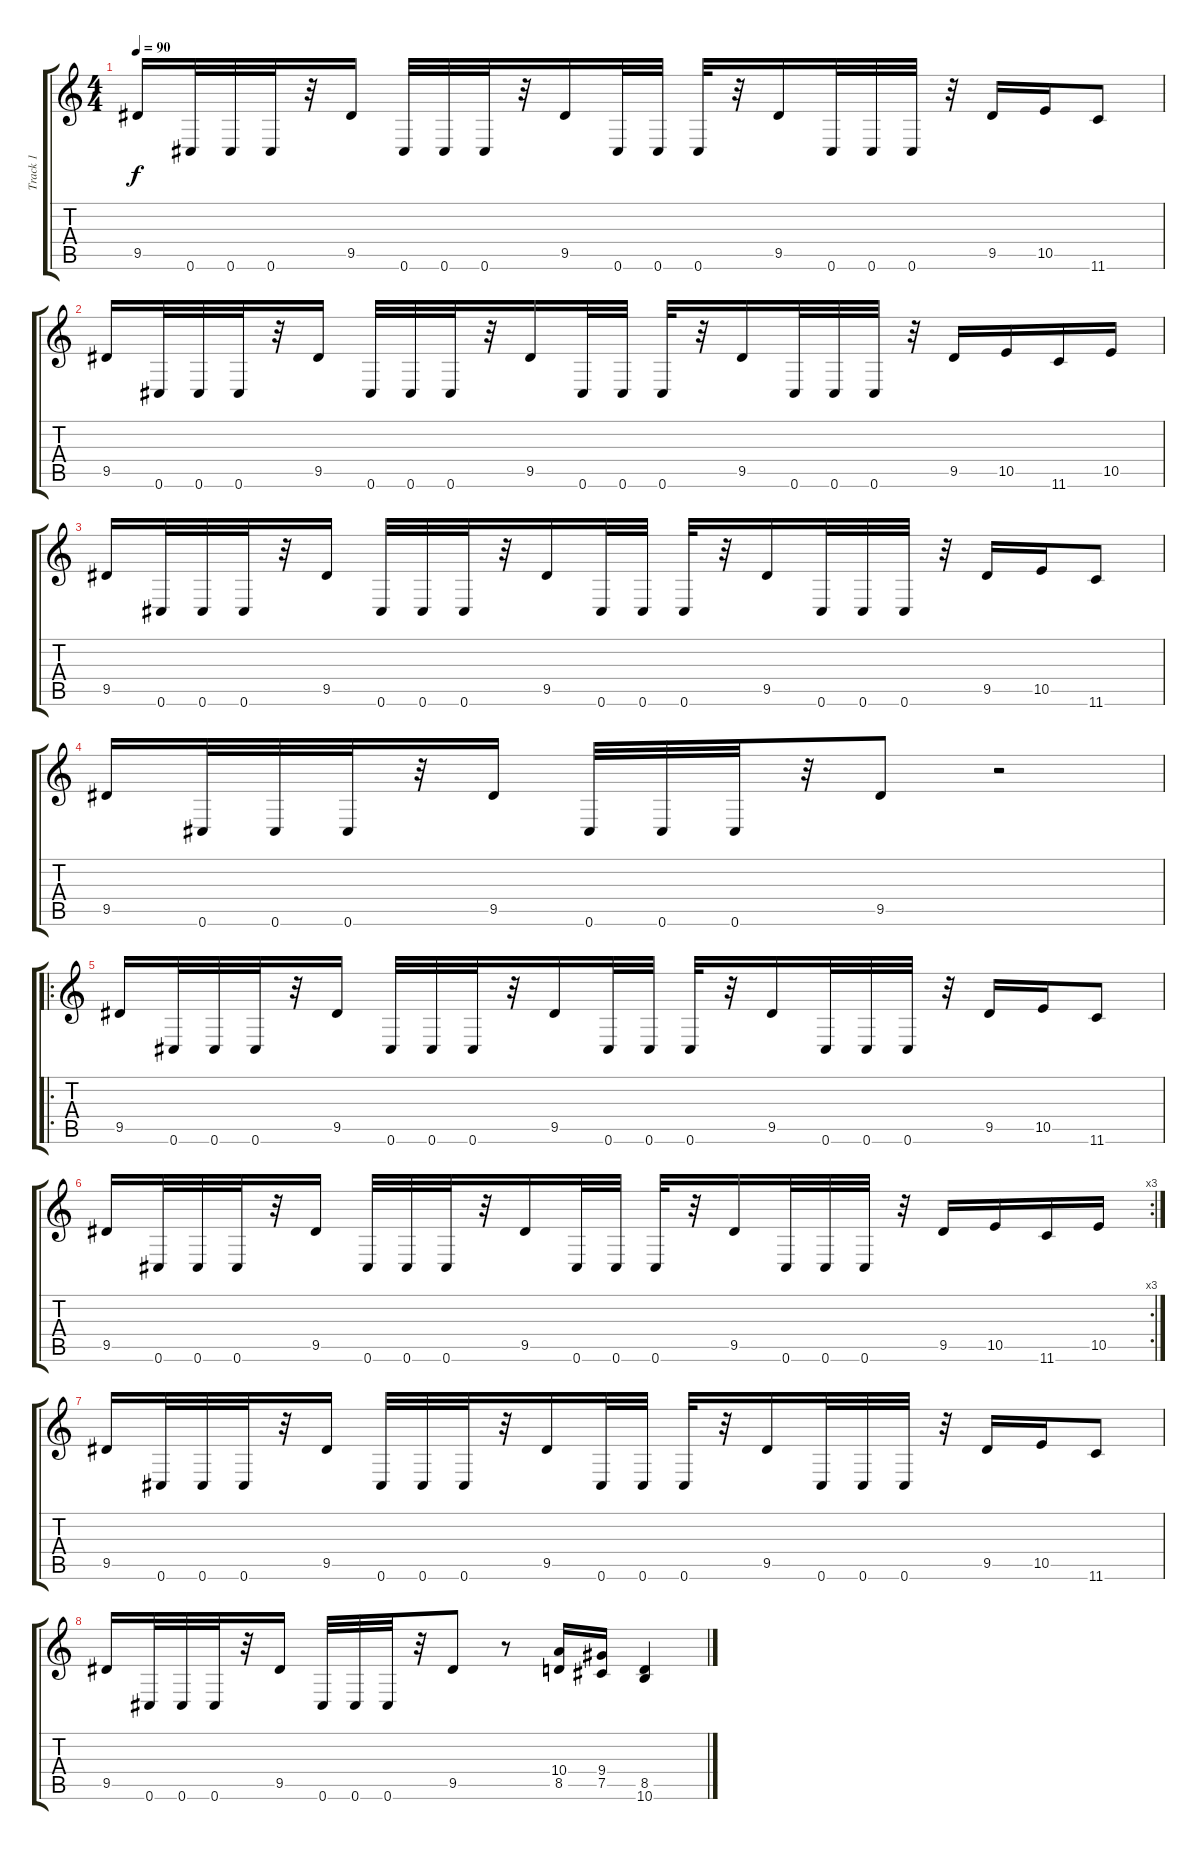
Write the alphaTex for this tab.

\track ("Track 1" "Track 1") {instrument overdrivenguitar}
\staff {score tabs}
\tuning (Db4 Ab3 E3 B2 Gb2 Db2) {hide}
\ts (4 4)
\tempo 90
\clef g2
\ks c
9.5.16{dy f} 0.6.32 0.6.32 0.6.32 r.32 9.5.16 0.6.32 0.6.32 0.6.32 r.32 9.5.16 0.6.32 0.6.32 0.6.32 r.32 9.5.16 0.6.32 0.6.32 0.6.32 r.32 9.5.16 10.5.16 11.6.8 |
9.5.16 0.6.32 0.6.32 0.6.32 r.32 9.5.16 0.6.32 0.6.32 0.6.32 r.32 9.5.16 0.6.32 0.6.32 0.6.32 r.32 9.5.16 0.6.32 0.6.32 0.6.32 r.32 9.5.16 10.5.16 11.6.16 10.5.16 |
9.5.16 0.6.32 0.6.32 0.6.32 r.32 9.5.16 0.6.32 0.6.32 0.6.32 r.32 9.5.16 0.6.32 0.6.32 0.6.32 r.32 9.5.16 0.6.32 0.6.32 0.6.32 r.32 9.5.16 10.5.16 11.6.8 |
9.5.16 0.6.32 0.6.32 0.6.32 r.32 9.5.16 0.6.32 0.6.32 0.6.32 r.32 9.5.8 r.2 |
\ro
9.5.16 0.6.32 0.6.32 0.6.32 r.32 9.5.16 0.6.32 0.6.32 0.6.32 r.32 9.5.16 0.6.32 0.6.32 0.6.32 r.32 9.5.16 0.6.32 0.6.32 0.6.32 r.32 9.5.16 10.5.16 11.6.8 |
\rc 3
9.5.16 0.6.32 0.6.32 0.6.32 r.32 9.5.16 0.6.32 0.6.32 0.6.32 r.32 9.5.16 0.6.32 0.6.32 0.6.32 r.32 9.5.16 0.6.32 0.6.32 0.6.32 r.32 9.5.16 10.5.16 11.6.16 10.5.16 |
9.5.16 0.6.32 0.6.32 0.6.32 r.32 9.5.16 0.6.32 0.6.32 0.6.32 r.32 9.5.16 0.6.32 0.6.32 0.6.32 r.32 9.5.16 0.6.32 0.6.32 0.6.32 r.32 9.5.16 10.5.16 11.6.8 |
9.5.16 0.6.32 0.6.32 0.6.32 r.32 9.5.16 0.6.32 0.6.32 0.6.32 r.32 9.5.8 r.8 (10.4 8.5).16 (9.4 7.5).16 (8.5 10.6).4
